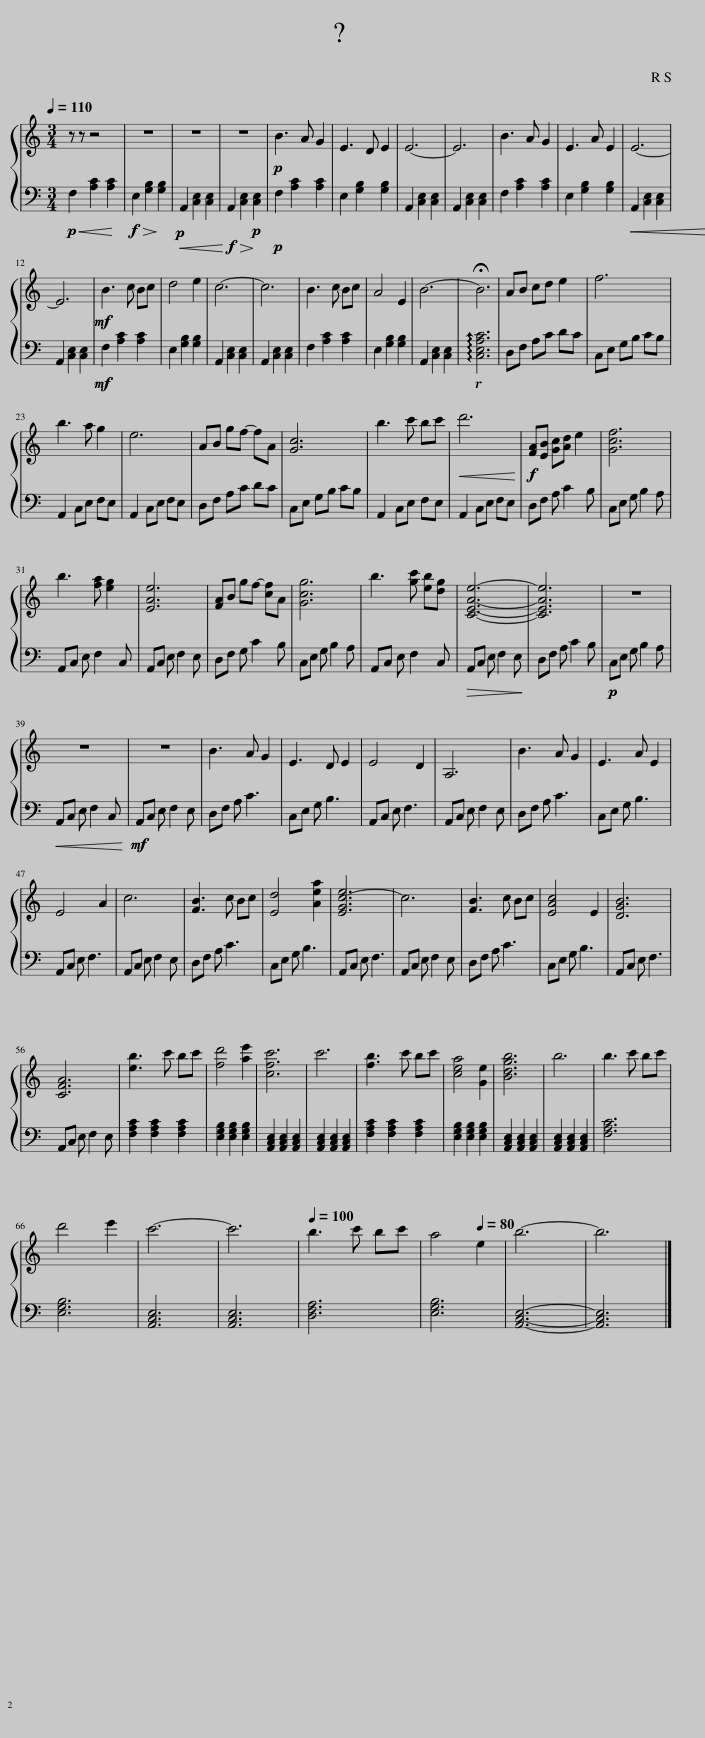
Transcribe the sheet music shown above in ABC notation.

X:1
%%score { 1 | 2 }
L:1/8
Q:1/4=110
M:3/4
I:linebreak $
K:C
V:1 treble
V:2 bass
V:1
 z z z4 | z6 | z6 | z6 |!p! B3 A G2 | %5
 E3 D E2 | E6- | E6 | B3 A G2 | E3 A E2 | %10
 E6- |$ E6 |!mf! B3 c Bc | d4 e2 | c6- | %15
 c6 | B3 c Bc | A4 E2 | B6- | !fermata!B6 | %20
 AB cd e2 | f6 |$ b3 a g2 | e6 | AB gf- fA | %25
 [Gc]6 | b3 c' bc' |!<(! d'6!<)! |!f! [FA][EB] [Gc][Ad] e2 | [Gcf]6 |$ %30
 b3 [fa] [eg]2 | [EAe]6 | [FA]B gf- [cf]A | [Gcg]6 | b3 [gc'] [eb][dg] | %35
 [CEAe]6- | [CEAe]6 | z6 |$ z6 | z6 | %40
 B3 A G2 | E3 D E2 | E4 D2 | A,6 | B3 A G2 | %45
 E3 A E2 |$ E4 A2 | c6 | [FB]3 c Bc | [Ed]4 [Aea]2 | %50
 [EGc-e]6 | c6 | [FB]3 c Bc | [EAc]4 E2 | [DGB]6 |$ %55
 [CFA]6 | [eb]3 c' bc' | [fd']4 [ae']2 | [cfc']6 | c'6 | %60
 [fb]3 c' bc' | [cea]4 [Ge]2 | [Bdgb]6 | b6 | b3 c' bc' |$ %65
 d'4 e'2 | c'6- | c'6 |[Q:1/4=100] b3 c' bc' | a4[Q:1/4=80] e2 | %70
 b6- | b6 |] %72
V:2
!p!!<(! F,2 [A,C]2 [A,C]2!<)! |!f!!>(! E,2 [G,B,]2!p! [G,B,]2!>)! |!<(! A,,2 [C,E,]2 [C,E,]2!<)! |!f!!>(! A,,2 [C,E,]2!p! [C,E,]2!>)! |!p! F,2 [A,C]2 [A,C]2 | %5
 E,2 [G,B,]2 [G,B,]2 | A,,2 [C,E,]2 [C,E,]2 | A,,2 [C,E,]2 [C,E,]2 | F,2 [A,C]2 [A,C]2 | E,2 [G,B,]2 [G,B,]2 | %10
!<(! A,,2 [C,E,]2 [C,E,]2!<)! |$ A,,2 [C,E,]2 [C,E,]2 |!mf! F,2 [A,C]2 [A,C]2 | E,2 [G,B,]2 [G,B,]2 | A,,2 [C,E,]2 [C,E,]2 | %15
 A,,2 [C,E,]2 [C,E,]2 | F,2 [A,C]2 [A,C]2 | E,2 [G,B,]2 [G,B,]2 | A,,2 [C,E,]2 [C,E,]2 | !arpeggio![C,E,A,C]6 | %20
 D,F, A,C DC | C,E, G,B, CB, |$ A,,2 C,E, F,E, | A,,2 C,E, F,E, | D,F, A,C DC | %25
 C,E, G,B, CB, | A,,2 C,E, F,E, | A,,2 C,E, F,E, | D,F, A, C2 B, | C,E, G, B,2 A, |$ %30
 A,,C, E, F,2 C, | A,,C, E, F,2 E, | D,F, G, C2 B, | C,E, G, B,2 A, | A,,C, E, F,2 C, | %35
!>(! A,,C, E, F,2 E,!>)! | D,F, A, C2 B, |!p! C,E, G, B,2 A, |$!<(! A,,C, E, F,2 C,!<)! |!mf! A,,C, E, F,2 E, | %40
 D,F, A, C3 | C,E, G, B,3 | A,,C, E, F,3 | A,,C, E, F,2 E, | D,F, A, C3 | %45
 C,E, G, B,3 |$ A,,C, E, F,3 | A,,C, E, F,2 E, | D,F, A, C3 | C,E, G, B,3 | %50
 A,,C, E, F,3 | A,,C, E, F,2 E, | D,F, A, C3 | C,E, G, B,3 | A,,C, E, F,3 |$ %55
 A,,C, E, F,2 E, | [F,A,C]2 [F,A,C]2 [F,A,C]2 | [E,G,B,]2 [E,G,B,]2 [E,G,B,]2 | [A,,C,E,]2 [A,,C,E,]2 [A,,C,E,]2 | [A,,C,E,]2 [A,,C,E,]2 [A,,C,E,]2 | %60
 [F,A,C]2 [F,A,C]2 [F,A,C]2 | [E,G,B,]2 [E,G,B,]2 [E,G,B,]2 | [A,,C,E,]2 [A,,C,E,]2 [A,,C,E,]2 | [A,,C,E,]2 [A,,C,E,]2 [A,,C,E,]2 | [F,A,C]6 |$ %65
 [E,G,B,]6 | [A,,C,E,]6 | [A,,C,E,]6 | [D,F,A,]6 | [E,G,B,]6 | %70
 [A,,C,E,]6- | [A,,C,E,]6 |] %72
